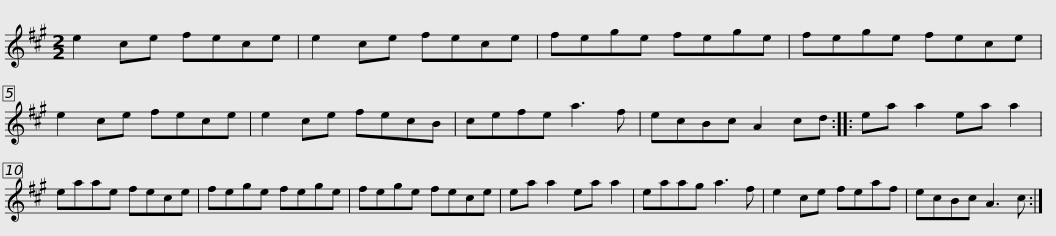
X:1
L:1/8
M:2/2
I:linebreak $
K:A
V:1 treble
V:1
 e2 ce fece | e2 ce fece | fege fege | fege fece | e2 ce fece | %5
 e2 ce fecB |$ cefe a3 f | ecBc A2 cd :: ea a2 ea a2 | eaae fece | %10
 fege fege |$ fege fece | ea a2 ea a2 | eaag a3 f | e2 ce feaf | %15
 ecBc A3 c :| %16
